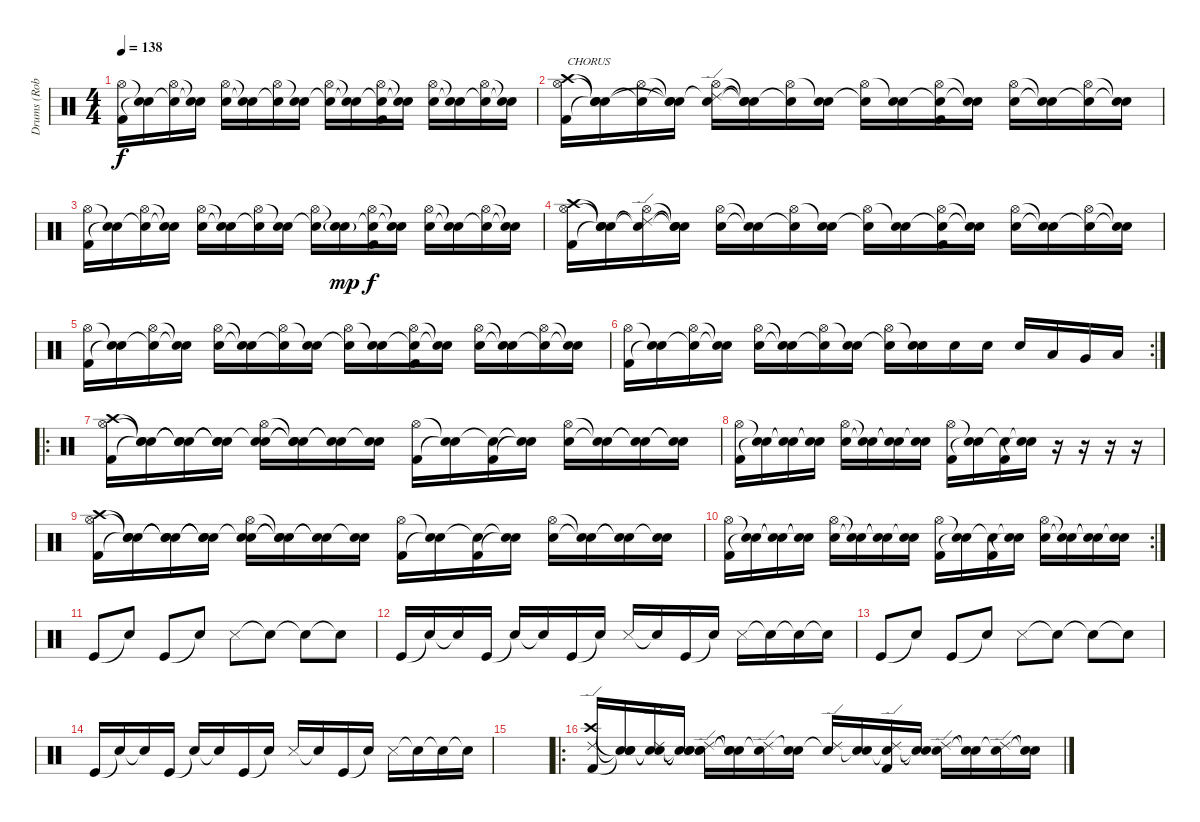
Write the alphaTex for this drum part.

\track ("Drums (Rob Bourdon)" "Drums (Rob") {instrument percussion}
\staff {score}
\articulation defaults
\ts (4 4)
\tempo 138
\clef neutral
\ks c
("Hi-Hat (open)" "Kick (hit) 2").16{dy f} ("Snare (hit)"{t} "Snare (hit)"{t}).16 ("Hi-Hat (open)" "Snare (hit)"{t}).16 ("Snare (hit)"{t} "Snare (hit)"{t}).16 ("Hi-Hat (open)" "Electric Snare (hit)").16 ("Snare (hit)"{t} "Snare (hit)"{t}).16 ("Hi-Hat (open)" "Snare (hit)"{t}).16 ("Snare (hit)"{t} "Electric Snare (hit)").16 ("Hi-Hat (open)" "Snare (hit)"{t}).16 ("Snare (hit)"{t} "Snare (hit)"{t}).16 ("Hi-Hat (open)" "Snare (hit)"{t} "Kick (hit) 2").16 ("Snare (hit)"{t} "Snare (hit)"{t}).16 ("Hi-Hat (open)" "Electric Snare (hit)").16 ("Snare (hit)"{t} "Snare (hit)"{t}).16 ("Hi-Hat (open)" "Snare (hit)"{t}).16 ("Snare (hit)"{t} "Snare (hit)"{t}).16 |
("Crash high (hit)" "Hi-Hat (open)" "Kick (hit) 2").16{txt "CHORUS"} ("Snare (hit)"{t} "Snare (hit)"{t} "Snare (hit)"{t}).16 ("Hi-Hat (open)" "Snare (hit)"{t}).16 ("Snare (hit)"{t} "Snare (hit)"{t} "Snare (hit)"{t}).16 ("Ride (edge) 2"{t} "Hi-Hat (open)" "Electric Snare (hit)").16 ("Snare (hit)"{t} "Snare (hit)"{t} "Snare (hit)"{t}).16 ("Hi-Hat (open)" "Electric Snare (hit)"{t}).16 ("Snare (hit)"{t} "Electric Snare (hit)").16 ("Hi-Hat (open)" "Snare (hit)"{t}).16 ("Snare (hit)"{t} "Electric Snare (hit)").16 ("Hi-Hat (open)" "Snare (hit)"{t} "Kick (hit) 2").16 ("Snare (hit)"{t} "Snare (hit)"{t}).16 ("Hi-Hat (open)" "Electric Snare (hit)").16 ("Snare (hit)"{t} "Snare (hit)"{t}).16 ("Hi-Hat (open)" "Snare (hit)"{t}).16 ("Snare (hit)"{t} "Snare (hit)"{t}).16 |
("Hi-Hat (open)" "Kick (hit) 2").16 ("Snare (hit)"{t} "Snare (hit)"{t}).16 ("Hi-Hat (open)" "Snare (hit)"{t}).16 ("Snare (hit)"{t} "Snare (hit)"{t}).16 ("Hi-Hat (open)" "Electric Snare (hit)").16 ("Snare (hit)"{t} "Snare (hit)"{t}).16 ("Hi-Hat (open)" "Snare (hit)"{t}).16 ("Snare (hit)"{t} "Electric Snare (hit)").16 ("Hi-Hat (open)" "Snare (hit)"{t}).16 ("Snare (hit)"{t} "Electric Snare (hit)"{g}).16{dy mp} ("Hi-Hat (open)" "Snare (hit)"{t} "Kick (hit) 2").16{dy f} ("Snare (hit)"{t} "Snare (hit)"{t}).16 ("Hi-Hat (open)" "Electric Snare (hit)").16 ("Snare (hit)"{t} "Snare (hit)"{t}).16 ("Hi-Hat (open)" "Snare (hit)"{t}).16 ("Snare (hit)"{t} "Snare (hit)"{t}).16 |
("Crash high (hit)" "Hi-Hat (open)" "Kick (hit) 2").16 ("Snare (hit)"{t} "Snare (hit)"{t} "Snare (hit)"{t}).16 ("Ride (edge) 2"{t} "Hi-Hat (open)" "Snare (hit)"{t}).16 ("Snare (hit)"{t} "Snare (hit)"{t} "Snare (hit)"{t}).16 ("Hi-Hat (open)" "Electric Snare (hit)").16 ("Snare (hit)"{t} "Snare (hit)"{t}).16 ("Hi-Hat (open)" "Electric Snare (hit)"{t}).16 ("Snare (hit)"{t} "Electric Snare (hit)").16 ("Hi-Hat (open)" "Snare (hit)"{t}).16 ("Snare (hit)"{t} "Electric Snare (hit)").16 ("Hi-Hat (open)" "Snare (hit)"{t} "Kick (hit) 2").16 ("Snare (hit)"{t} "Snare (hit)"{t}).16 ("Hi-Hat (open)" "Electric Snare (hit)").16 ("Snare (hit)"{t} "Snare (hit)"{t}).16 ("Hi-Hat (open)" "Snare (hit)"{t}).16 ("Snare (hit)"{t} "Snare (hit)"{t}).16 |
("Hi-Hat (open)" "Kick (hit) 2").16 ("Snare (hit)"{t} "Snare (hit)"{t}).16 ("Hi-Hat (open)" "Snare (hit)"{t}).16 ("Snare (hit)"{t} "Snare (hit)"{t}).16 ("Hi-Hat (open)" "Electric Snare (hit)").16 ("Snare (hit)"{t} "Snare (hit)"{t}).16 ("Hi-Hat (open)" "Snare (hit)"{t}).16 ("Snare (hit)"{t} "Electric Snare (hit)").16 ("Hi-Hat (open)" "Snare (hit)"{t}).16 ("Snare (hit)"{t} "Electric Snare (hit)").16 ("Hi-Hat (open)" "Snare (hit)"{t} "Kick (hit) 2").16 ("Snare (hit)"{t} "Snare (hit)"{t}).16 ("Hi-Hat (open)" "Electric Snare (hit)").16 ("Snare (hit)"{t} "Snare (hit)"{t}).16 ("Hi-Hat (open)" "Snare (hit)"{t}).16 ("Snare (hit)"{t} "Snare (hit)"{t}).16 |
\rc 2
("Hi-Hat (open)" "Kick (hit) 2").16 ("Snare (hit)"{t} "Snare (hit)"{t}).16 ("Hi-Hat (open)" "Snare (hit)"{t}).16 ("Snare (hit)"{t} "Snare (hit)"{t}).16 ("Hi-Hat (open)" "Electric Snare (hit)").16 ("Snare (hit)"{t} "Snare (hit)"{t}).16 ("Hi-Hat (open)" "Snare (hit)"{t}).16 ("Snare (hit)"{t} "Electric Snare (hit)").16 ("Hi-Hat (open)" "Snare (hit)"{t}).16 ("Snare (hit)"{t} "Electric Snare (hit)").16 "Electric Snare (hit)".16 "Electric Snare (hit)".16 "Electric Snare (hit)".16 "Low Tom (hit)".16 "Very Low Tom (hit)".16 "Low Floor Tom (hit)".16 |
\ro
("Crash high (hit)" "Hi-Hat (open)" "Kick (hit) 2").16 ("Snare (hit)"{t} "Snare (hit)"{t} "Snare (hit)"{t}).16 ("Snare (hit)"{t} "Snare (hit)"{t} "Snare (hit)"{t}).16 ("Snare (hit)"{t} "Snare (hit)"{t} "Snare (hit)"{t}).16 ("Snare (hit)"{t} "Hi-Hat (open)" "Electric Snare (hit)").16 ("Snare (hit)"{t} "Snare (hit)"{t} "Snare (hit)"{t}).16 ("Snare (hit)"{t} "Snare (hit)"{t}).16 ("Snare (hit)"{t} "Electric Snare (hit)").16 ("Hi-Hat (open)" "Kick (hit) 2").16 ("Snare (hit)"{t} "Snare (hit)"{t}).16 ("Snare (hit)"{t} "Kick (hit) 2").16 ("Snare (hit)"{t} "Snare (hit)"{t}).16 ("Hi-Hat (open)" "Electric Snare (hit)").16 ("Snare (hit)"{t} "Snare (hit)"{t}).16 ("Snare (hit)"{t} "Snare (hit)"{t}).16 ("Snare (hit)"{t} "Snare (hit)"{t}).16 |
("Hi-Hat (open)" "Kick (hit) 2").16 ("Snare (hit)"{t} "Snare (hit)"{t}).16 ("Snare (hit)"{t} "Snare (hit)"{t}).16 ("Snare (hit)"{t} "Snare (hit)"{t}).16 ("Hi-Hat (open)" "Electric Snare (hit)").16 ("Snare (hit)"{t} "Snare (hit)"{t}).16 ("Snare (hit)"{t} "Snare (hit)"{t}).16 ("Snare (hit)"{t} "Electric Snare (hit)").16 ("Hi-Hat (open)" "Kick (hit) 2").16 ("Snare (hit)"{t} "Snare (hit)"{t}).16 ("Snare (hit)"{t} "Kick (hit) 2").16 ("Snare (hit)"{t} "Snare (hit)"{t}).16 r.16 r.16 r.16 r.16 |
("Crash high (hit)" "Hi-Hat (open)" "Kick (hit) 2").16 ("Snare (hit)"{t} "Snare (hit)"{t} "Snare (hit)"{t}).16 ("Snare (hit)"{t} "Snare (hit)"{t} "Snare (hit)"{t}).16 ("Snare (hit)"{t} "Snare (hit)"{t} "Snare (hit)"{t}).16 ("Snare (hit)"{t} "Hi-Hat (open)" "Electric Snare (hit)").16 ("Snare (hit)"{t} "Snare (hit)"{t} "Snare (hit)"{t}).16 ("Snare (hit)"{t} "Snare (hit)"{t}).16 ("Snare (hit)"{t} "Electric Snare (hit)").16 ("Hi-Hat (open)" "Kick (hit) 2").16 ("Snare (hit)"{t} "Snare (hit)"{t}).16 ("Snare (hit)"{t} "Kick (hit) 2").16 ("Snare (hit)"{t} "Snare (hit)"{t}).16 ("Hi-Hat (open)" "Electric Snare (hit)").16 ("Snare (hit)"{t} "Snare (hit)"{t}).16 ("Snare (hit)"{t} "Snare (hit)"{t}).16 ("Snare (hit)"{t} "Electric Snare (hit)").16 |
\rc 2
("Hi-Hat (open)" "Kick (hit) 2").16 ("Snare (hit)"{t} "Snare (hit)"{t}).16 ("Snare (hit)"{t} "Snare (hit)"{t}).16 ("Snare (hit)"{t} "Snare (hit)"{t}).16 ("Hi-Hat (open)" "Electric Snare (hit)").16 ("Snare (hit)"{t} "Snare (hit)"{t}).16 ("Snare (hit)"{t} "Snare (hit)"{t}).16 ("Snare (hit)"{t} "Electric Snare (hit)").16 ("Hi-Hat (open)" "Kick (hit) 2").16 ("Snare (hit)"{t} "Snare (hit)"{t}).16 ("Snare (hit)"{t} "Kick (hit) 2").16 ("Snare (hit)"{t} "Snare (hit)"{t}).16 ("Hi-Hat (open)" "Electric Snare (hit)").16 ("Snare (hit)"{t} "Snare (hit)"{t}).16 ("Snare (hit)"{t} "Snare (hit)"{t}).16 ("Snare (hit)"{t} "Electric Snare (hit)").16 |
"Kick (hit)".8 "Snare (hit)"{t}.8 "Kick (hit)".8 "Snare (hit)"{t}.8 "Snare (side stick) 3".8 "Snare (hit)"{t}.8 "Snare (hit)"{t}.8 "Snare (hit)"{t}.8 |
"Kick (hit)".16 "Snare (hit)"{t}.16 "Snare (hit)"{t}.16 "Kick (hit)".16 "Snare (hit)"{t}.16 "Snare (hit)"{t}.16 "Kick (hit)".16 "Snare (hit)"{t}.16 "Snare (side stick) 3".16 "Snare (hit)"{t}.16 "Kick (hit)".16 "Snare (hit)"{t}.16 "Snare (side stick) 3".16 "Snare (hit)"{t}.16 "Snare (hit)"{t}.16 "Snare (hit)"{t}.16 |
"Kick (hit)".8 "Snare (hit)"{t}.8 "Kick (hit)".8 "Snare (hit)"{t}.8 "Snare (side stick) 3".8 "Snare (hit)"{t}.8 "Snare (hit)"{t}.8 "Snare (hit)"{t}.8 |
"Kick (hit)".16 "Snare (hit)"{t}.16 "Snare (hit)"{t}.16 "Kick (hit)".16 "Snare (hit)"{t}.16 "Snare (hit)"{t}.16 "Kick (hit)".16 "Snare (hit)"{t}.16 "Snare (side stick) 3".16 "Snare (hit)"{t}.16 "Kick (hit)".16 "Snare (hit)"{t}.16 "Snare (side stick) 3".16 "Snare (hit)"{t}.16 "Snare (hit)"{t}.16 "Snare (hit)"{t}.16 |
|
\ro
("Ride (edge) 2" "Crash high (hit)" "Kick (hit) 2").16 ("Snare (hit)"{t} "Snare (hit)"{t} "Snare (hit)"{t}).16 ("Ride (edge) 2" "Snare (hit)"{t} "Snare (hit)"{t}).16 ("Snare (hit)"{t} "Snare (hit)"{t} "Snare (hit)"{t}).16 ("Ride (edge) 2" "Snare (hit)"{t} "Electric Snare (hit)").16 ("Snare (hit)"{t} "Snare (hit)"{t} "Snare (hit)"{t}).16 ("Ride (edge) 2" "Electric Snare (hit)"{t}).16 ("Snare (hit)"{t} "Electric Snare (hit)").16 ("Ride (edge) 2" "Snare (hit)"{t}).16 ("Snare (hit)"{t} "Electric Snare (hit)").16 ("Ride (edge) 2" "Snare (hit)"{t} "Kick (hit) 2").16 ("Snare (hit)"{t} "Snare (hit)"{t}).16 ("Ride (edge) 2" "Electric Snare (hit)").16 ("Snare (hit)"{t} "Snare (hit)"{t}).16 ("Ride (edge) 2" "Snare (hit)"{t}).16 ("Snare (hit)"{t} "Snare (hit)"{t}).16
